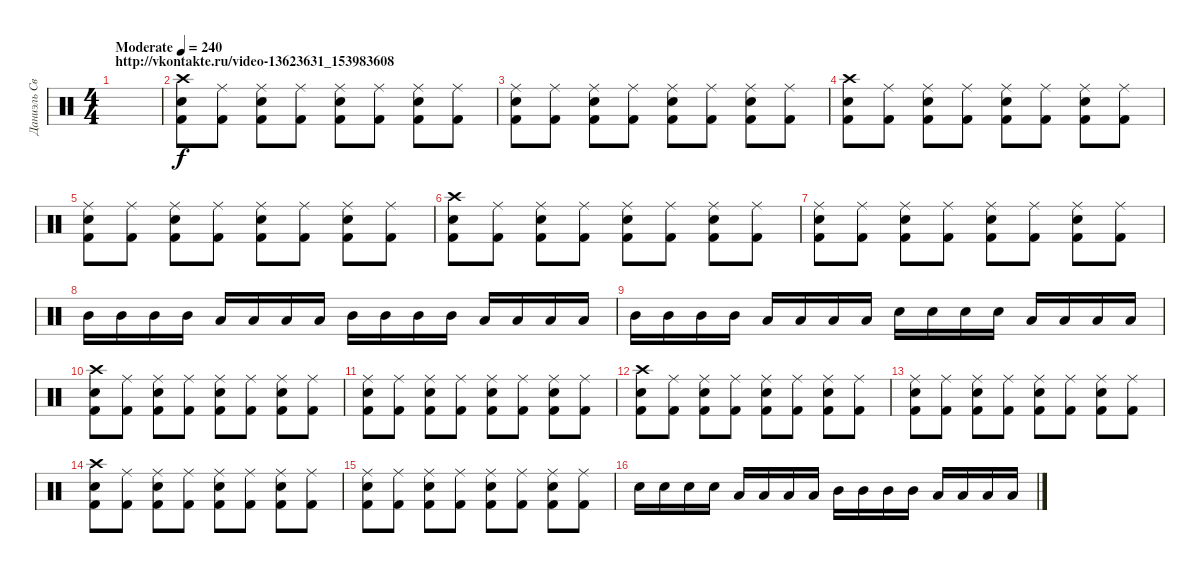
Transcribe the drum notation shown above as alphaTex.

\track ("Даниэль Свенсон" "Даниэль Св") {instrument percussion}
\staff {score}
\articulation defaults
\ts (4 4)
\section ("" "http://vkontakte.ru/video-13623631_153983608")
\tempo (240 "Moderate")
\clef neutral
\ks c
|
("Crash high (hit)" "Electric Snare (hit)" "Kick (hit) 2").8 ("Ride (middle)" "Kick (hit) 2").8 ("Ride (middle)" "Electric Snare (hit)" "Kick (hit) 2").8 ("Ride (middle)" "Kick (hit) 2").8 ("Ride (middle)" "Electric Snare (hit)" "Kick (hit) 2").8 ("Ride (middle)" "Kick (hit) 2").8 ("Ride (middle)" "Electric Snare (hit)" "Kick (hit) 2").8 ("Ride (middle)" "Kick (hit) 2").8 |
("Ride (middle)" "Electric Snare (hit)" "Kick (hit) 2").8 ("Ride (middle)" "Kick (hit) 2").8 ("Ride (middle)" "Electric Snare (hit)" "Kick (hit) 2").8 ("Ride (middle)" "Kick (hit) 2").8 ("Ride (middle)" "Electric Snare (hit)" "Kick (hit) 2").8 ("Ride (middle)" "Kick (hit) 2").8 ("Ride (middle)" "Electric Snare (hit)" "Kick (hit) 2").8 ("Ride (middle)" "Kick (hit) 2").8 |
("Crash high (hit)" "Electric Snare (hit)" "Kick (hit) 2").8 ("Ride (middle)" "Kick (hit) 2").8 ("Ride (middle)" "Electric Snare (hit)" "Kick (hit) 2").8 ("Ride (middle)" "Kick (hit) 2").8 ("Ride (middle)" "Electric Snare (hit)" "Kick (hit) 2").8 ("Ride (middle)" "Kick (hit) 2").8 ("Ride (middle)" "Electric Snare (hit)" "Kick (hit) 2").8 ("Ride (middle)" "Kick (hit) 2").8 |
("Ride (middle)" "Electric Snare (hit)" "Kick (hit) 2").8 ("Ride (middle)" "Kick (hit) 2").8 ("Ride (middle)" "Electric Snare (hit)" "Kick (hit) 2").8 ("Ride (middle)" "Kick (hit) 2").8 ("Ride (middle)" "Electric Snare (hit)" "Kick (hit) 2").8 ("Ride (middle)" "Kick (hit) 2").8 ("Ride (middle)" "Electric Snare (hit)" "Kick (hit) 2").8 ("Ride (middle)" "Kick (hit) 2").8 |
("Crash high (hit)" "Electric Snare (hit)" "Kick (hit) 2").8 ("Ride (middle)" "Kick (hit) 2").8 ("Ride (middle)" "Electric Snare (hit)" "Kick (hit) 2").8 ("Ride (middle)" "Kick (hit) 2").8 ("Ride (middle)" "Electric Snare (hit)" "Kick (hit) 2").8 ("Ride (middle)" "Kick (hit) 2").8 ("Ride (middle)" "Electric Snare (hit)" "Kick (hit) 2").8 ("Ride (middle)" "Kick (hit) 2").8 |
("Ride (middle)" "Electric Snare (hit)" "Kick (hit) 2").8 ("Ride (middle)" "Kick (hit) 2").8 ("Ride (middle)" "Electric Snare (hit)" "Kick (hit) 2").8 ("Ride (middle)" "Kick (hit) 2").8 ("Ride (middle)" "Electric Snare (hit)" "Kick (hit) 2").8 ("Ride (middle)" "Kick (hit) 2").8 ("Ride (middle)" "Electric Snare (hit)" "Kick (hit) 2").8 ("Ride (middle)" "Kick (hit) 2").8 |
"Mid Tom (hit)".16 "Mid Tom (hit)".16 "Mid Tom (hit)".16 "Mid Tom (hit)".16 "Low Tom (hit)".16 "Low Tom (hit)".16 "Low Tom (hit)".16 "Low Tom (hit)".16 "Mid Tom (hit)".16 "Mid Tom (hit)".16 "Mid Tom (hit)".16 "Mid Tom (hit)".16 "Low Tom (hit)".16 "Low Tom (hit)".16 "Low Tom (hit)".16 "Low Tom (hit)".16 |
"Mid Tom (hit)".16 "Mid Tom (hit)".16 "Mid Tom (hit)".16 "Mid Tom (hit)".16 "Low Tom (hit)".16 "Low Tom (hit)".16 "Low Tom (hit)".16 "Low Tom (hit)".16 "Electric Snare (hit)".16 "Electric Snare (hit)".16 "Electric Snare (hit)".16 "Electric Snare (hit)".16 "Low Tom (hit)".16 "Low Tom (hit)".16 "Low Tom (hit)".16 "Low Tom (hit)".16 |
("Crash high (hit)" "Electric Snare (hit)" "Kick (hit) 2").8 ("Ride (middle)" "Kick (hit) 2").8 ("Ride (middle)" "Electric Snare (hit)" "Kick (hit) 2").8 ("Ride (middle)" "Kick (hit) 2").8 ("Ride (middle)" "Electric Snare (hit)" "Kick (hit) 2").8 ("Ride (middle)" "Kick (hit) 2").8 ("Ride (middle)" "Electric Snare (hit)" "Kick (hit) 2").8 ("Ride (middle)" "Kick (hit) 2").8 |
("Ride (middle)" "Electric Snare (hit)" "Kick (hit) 2").8 ("Ride (middle)" "Kick (hit) 2").8 ("Ride (middle)" "Electric Snare (hit)" "Kick (hit) 2").8 ("Ride (middle)" "Kick (hit) 2").8 ("Ride (middle)" "Electric Snare (hit)" "Kick (hit) 2").8 ("Ride (middle)" "Kick (hit) 2").8 ("Ride (middle)" "Electric Snare (hit)" "Kick (hit) 2").8 ("Ride (middle)" "Kick (hit) 2").8 |
("Crash high (hit)" "Electric Snare (hit)" "Kick (hit) 2").8 ("Ride (middle)" "Kick (hit) 2").8 ("Ride (middle)" "Electric Snare (hit)" "Kick (hit) 2").8 ("Ride (middle)" "Kick (hit) 2").8 ("Ride (middle)" "Electric Snare (hit)" "Kick (hit) 2").8 ("Ride (middle)" "Kick (hit) 2").8 ("Ride (middle)" "Electric Snare (hit)" "Kick (hit) 2").8 ("Ride (middle)" "Kick (hit) 2").8 |
("Ride (middle)" "Electric Snare (hit)" "Kick (hit) 2").8 ("Ride (middle)" "Kick (hit) 2").8 ("Ride (middle)" "Electric Snare (hit)" "Kick (hit) 2").8 ("Ride (middle)" "Kick (hit) 2").8 ("Ride (middle)" "Electric Snare (hit)" "Kick (hit) 2").8 ("Ride (middle)" "Kick (hit) 2").8 ("Ride (middle)" "Electric Snare (hit)" "Kick (hit) 2").8 ("Ride (middle)" "Kick (hit) 2").8 |
("Crash high (hit)" "Electric Snare (hit)" "Kick (hit) 2").8 ("Ride (middle)" "Kick (hit) 2").8 ("Ride (middle)" "Electric Snare (hit)" "Kick (hit) 2").8 ("Ride (middle)" "Kick (hit) 2").8 ("Ride (middle)" "Electric Snare (hit)" "Kick (hit) 2").8 ("Ride (middle)" "Kick (hit) 2").8 ("Ride (middle)" "Electric Snare (hit)" "Kick (hit) 2").8 ("Ride (middle)" "Kick (hit) 2").8 |
("Ride (middle)" "Electric Snare (hit)" "Kick (hit) 2").8 ("Ride (middle)" "Kick (hit) 2").8 ("Ride (middle)" "Electric Snare (hit)" "Kick (hit) 2").8 ("Ride (middle)" "Kick (hit) 2").8 ("Ride (middle)" "Electric Snare (hit)" "Kick (hit) 2").8 ("Ride (middle)" "Kick (hit) 2").8 ("Ride (middle)" "Electric Snare (hit)" "Kick (hit) 2").8 ("Ride (middle)" "Kick (hit) 2").8 |
"Electric Snare (hit)".16 "Electric Snare (hit)".16 "Electric Snare (hit)".16 "Electric Snare (hit)".16 "Low Tom (hit)".16 "Low Tom (hit)".16 "Low Tom (hit)".16 "Low Tom (hit)".16 "Mid Tom (hit)".16 "Mid Tom (hit)".16 "Mid Tom (hit)".16 "Mid Tom (hit)".16 "Low Tom (hit)".16 "Low Tom (hit)".16 "Low Tom (hit)".16 "Low Tom (hit)".16
